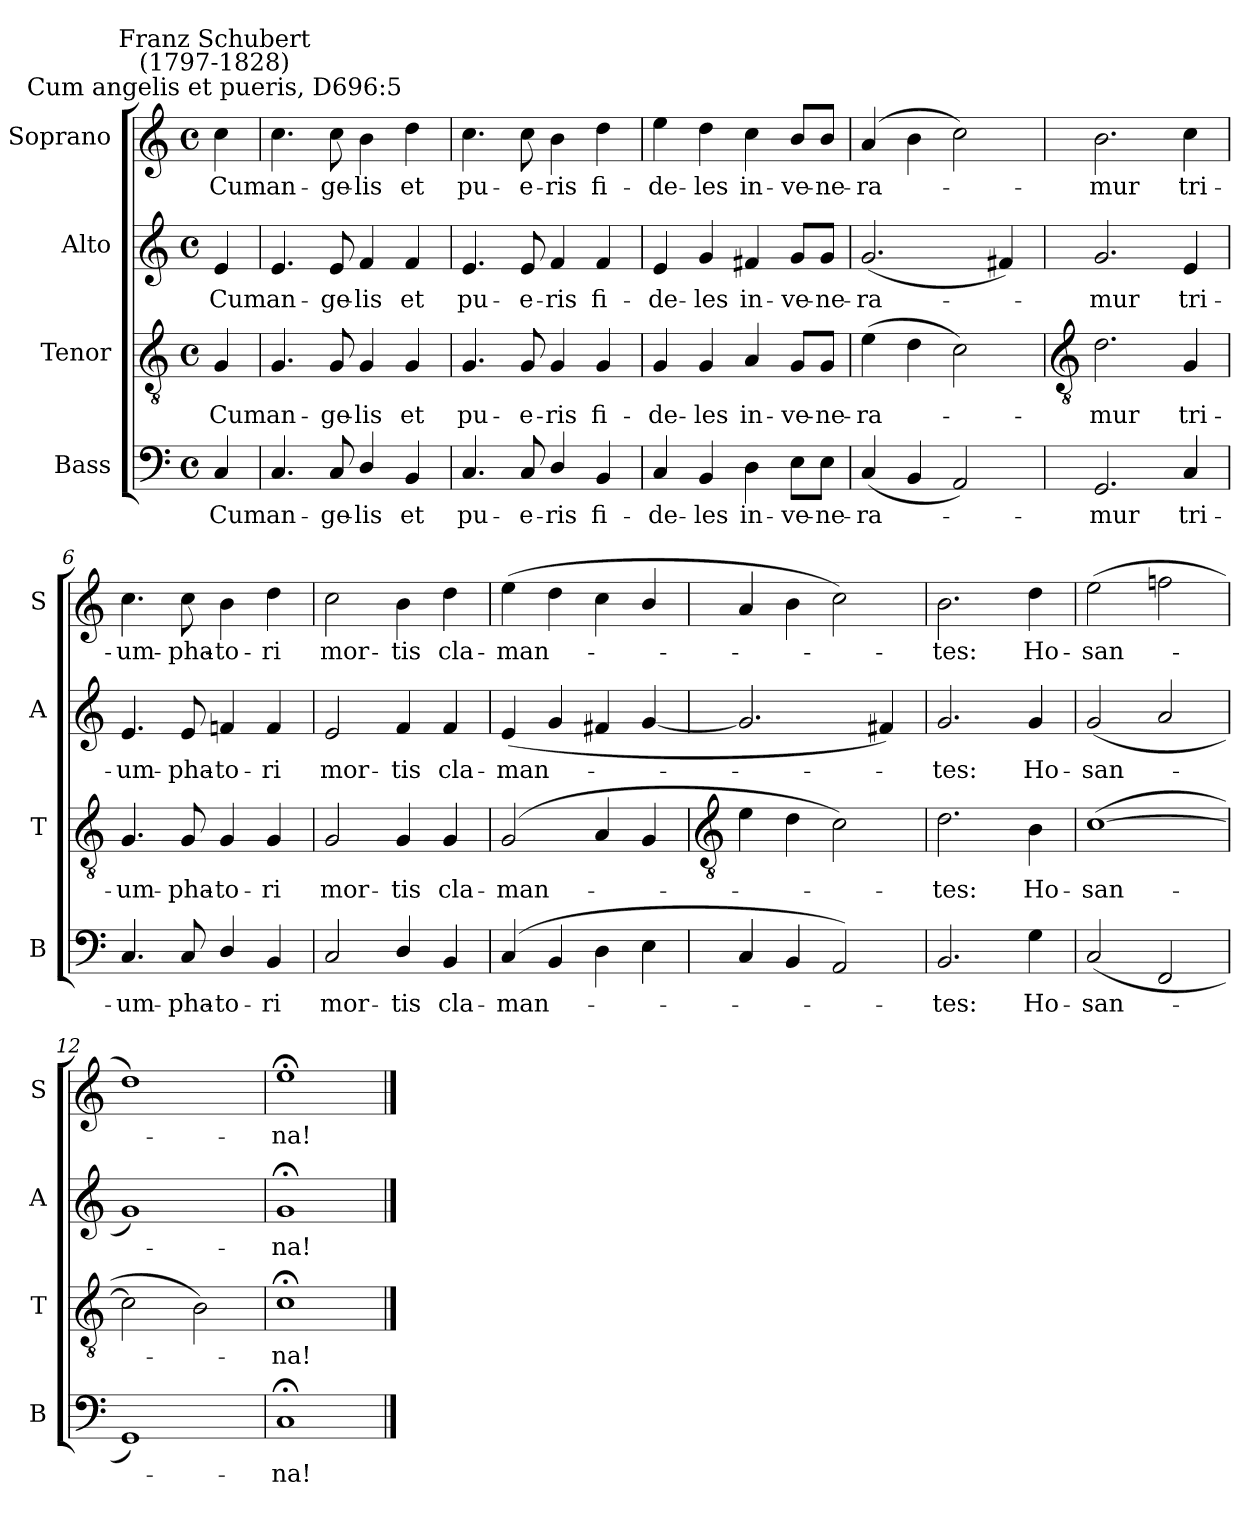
**kern	**text	**kern	**text	**kern	**text	**kern	**text
*part4	*part4	*part3	*part3	*part2	*part2	*part1	*part1
*staff4	*staff4	*staff3	*staff3	*staff2	*staff2	*staff1	*staff1
*I"Bass	*	*I"Tenor	*	*I"Alto	*	*I"Soprano	*
*I'B	*	*I'T	*	*I'A	*	*I'S	*
*clefF4	*	*clefGv2	*	*clefG2	*	*clefG2	*
*k[]	*	*k[]	*	*k[]	*	*k[]	*
*C:	*	*C:	*	*C:	*	*C:	*
*M4/4	*	*M4/4	*	*M4/4	*	*M4/4	*
*met(c)	*	*met(c)	*	*met(c)	*	*met(c)	*
=	=	=	=	=	=	=	=
!	!	!	!	!	!	!LO:TX:a:cj:t=Cum angelis et pueris, D696&colon;5	!
!	!	!	!	!	!	!LO:TX:a:cj:t=Franz Schubert\n(1797-1828)	!
!	!LO:LY:b	!	!LO:LY:b	!	!LO:LY:b	!	!LO:LY:b
4C	Cum	4G	Cum	4e	Cum	4cc	Cum
=1	=1	=1	=1	=1	=1	=1	=1
!	!LO:LY:b	!	!LO:LY:b	!	!LO:LY:b	!	!LO:LY:b
4.C	an-	4.G	an-	4.e	an-	4.cc	an-
!	!LO:LY:b	!	!LO:LY:b	!	!LO:LY:b	!	!LO:LY:b
8C	-ge-	8G	-ge-	8e	-ge-	8cc	-ge-
!	!LO:LY:b	!	!LO:LY:b	!	!LO:LY:b	!	!LO:LY:b
4D/	-lis	4G	-lis	4f	-lis	4b	-lis
!	!LO:LY:b	!	!LO:LY:b	!	!LO:LY:b	!	!LO:LY:b
4BB	et	4G	et	4f	et	4dd	et
=2	=2	=2	=2	=2	=2	=2	=2
!	!LO:LY:b	!	!LO:LY:b	!	!LO:LY:b	!	!LO:LY:b
4.C	pu-	4.G	pu-	4.e	pu-	4.cc	pu-
!	!LO:LY:b	!	!LO:LY:b	!	!LO:LY:b	!	!LO:LY:b
8C	-e-	8G	-e-	8e	-e-	8cc	-e-
!	!LO:LY:b	!	!LO:LY:b	!	!LO:LY:b	!	!LO:LY:b
4D/	-ris	4G	-ris	4f	-ris	4b	-ris
!	!LO:LY:b	!	!LO:LY:b	!	!LO:LY:b	!	!LO:LY:b
4BB	fi-	4G	fi-	4f	fi-	4dd	fi-
=3	=3	=3	=3	=3	=3	=3	=3
!	!LO:LY:b	!	!LO:LY:b	!	!LO:LY:b	!	!LO:LY:b
4C	-de-	4G	-de-	4e	-de-	4ee	-de-
!	!LO:LY:b	!	!LO:LY:b	!	!LO:LY:b	!	!LO:LY:b
4BB	-les	4G	-les	4g	-les	4dd	-les
!	!LO:LY:b	!	!LO:LY:b	!	!LO:LY:b	!	!LO:LY:b
4D	in-	4A	in-	4f#X	in-	4cc	in-
!	!LO:LY:b	!	!LO:LY:b	!	!LO:LY:b	!	!LO:LY:b
8E\L	-ve-	8G/L	-ve-	8g/L	-ve-	8b/L	-ve-
!	!LO:LY:b	!	!LO:LY:b	!	!LO:LY:b	!	!LO:LY:b
8E\J	-ne-	8G/J	-ne-	8g/J	-ne-	8b/J	-ne-
=4	=4	=4	=4	=4	=4	=4	=4
!	!LO:LY:b	!	!LO:LY:b	!	!LO:LY:b	!	!LO:LY:b
(<4C	-ra-	(>4e	-ra-	(<2.g	-ra-	(>4a	-ra-
4BB	.	4d	.	.	.	4b	.
2AA)	.	2c)	.	.	.	2cc)	.
.	.	.	.	4f#X)	.	.	.
!!LO:LB:g=z
=5	=5	=5	=5	=5	=5	=5	=5
*	*	*clefGv2	*	*	*	*	*
!	!LO:LY:b	!	!LO:LY:b	!	!LO:LY:b	!	!LO:LY:b
2.GG	mur	2.d	mur	2.g	mur	2.b	mur
!	!LO:LY:b	!	!LO:LY:b	!	!LO:LY:b	!	!LO:LY:b
4C	tri-	4G	tri-	4e	tri-	4cc	tri-
=6	=6	=6	=6	=6	=6	=6	=6
!	!LO:LY:b	!	!LO:LY:b	!	!LO:LY:b	!	!LO:LY:b
4.C	-um-	4.G	-um-	4.e	-um-	4.cc	-um-
!	!LO:LY:b	!	!LO:LY:b	!	!LO:LY:b	!	!LO:LY:b
8C	-pha-	8G	-pha-	8e	-pha-	8cc	-pha-
!	!LO:LY:b	!	!LO:LY:b	!	!LO:LY:b	!	!LO:LY:b
4D/	-to-	4G	-to-	4fn	-to-	4b	-to-
!	!LO:LY:b	!	!LO:LY:b	!	!LO:LY:b	!	!LO:LY:b
4BB	-ri	4G	-ri	4f	-ri	4dd	-ri
=7	=7	=7	=7	=7	=7	=7	=7
!	!LO:LY:b	!	!LO:LY:b	!	!LO:LY:b	!	!LO:LY:b
2C	mor-	2G	mor-	2e	mor-	2cc	mor-
!	!LO:LY:b	!	!LO:LY:b	!	!LO:LY:b	!	!LO:LY:b
4D/	-tis	4G	-tis	4f	-tis	4b	-tis
!	!LO:LY:b	!	!LO:LY:b	!	!LO:LY:b	!	!LO:LY:b
4BB	cla-	4G	cla-	4f	cla-	4dd	cla-
=8	=8	=8	=8	=8	=8	=8	=8
!	!LO:LY:b	!	!LO:LY:b	!	!LO:LY:b	!	!LO:LY:b
(<4C	-man-	(>2G	-man-	(<4e	-man-	(>4ee	-man-
4BB	.	.	.	4g	.	4dd	.
4D	.	4A	.	4f#X	.	4cc	.
4E	.	4G	.	[4g	.	4b/	.
!!LO:LB:g=z
=9	=9	=9	=9	=9	=9	=9	=9
*	*	*clefGv2	*	*	*	*	*
4C	.	4e	.	2.g]	.	4a	.
4BB	.	4d	.	.	.	4b	.
2AA)	.	2c)	.	.	.	2cc)	.
.	.	.	.	4f#X)	.	.	.
=10	=10	=10	=10	=10	=10	=10	=10
!	!LO:LY:b	!	!LO:LY:b	!	!LO:LY:b	!	!LO:LY:b
2.BB	tes:	2.d	tes:	2.g	tes:	2.b	tes:
!	!LO:LY:b	!	!LO:LY:b	!	!LO:LY:b	!	!LO:LY:b
4G	Ho-	4B	Ho-	4g	Ho-	4dd	Ho-
=11	=11	=11	=11	=11	=11	=11	=11
!	!LO:LY:b	!	!LO:LY:b	!	!LO:LY:b	!	!LO:LY:b
(<2C	-san-	(>[1c	-san-	(<2g	-san-	(>2ee	-san-
2FF	.	.	.	2a	.	2ffn	.
=12	=12	=12	=12	=12	=12	=12	=12
1GG)	.	2c]	.	1g)	.	1dd)	.
.	.	2B)	.	.	.	.	.
=13	=13	=13	=13	=13	=13	=13	=13
!	!LO:LY:b	!	!LO:LY:b	!	!LO:LY:b	!	!LO:LY:b
1C;<	na!	1c;<	na!	1g;<	na!	1ee;<	na!
==	==	==	==	==	==	==	==
*-	*-	*-	*-	*-	*-	*-	*-
